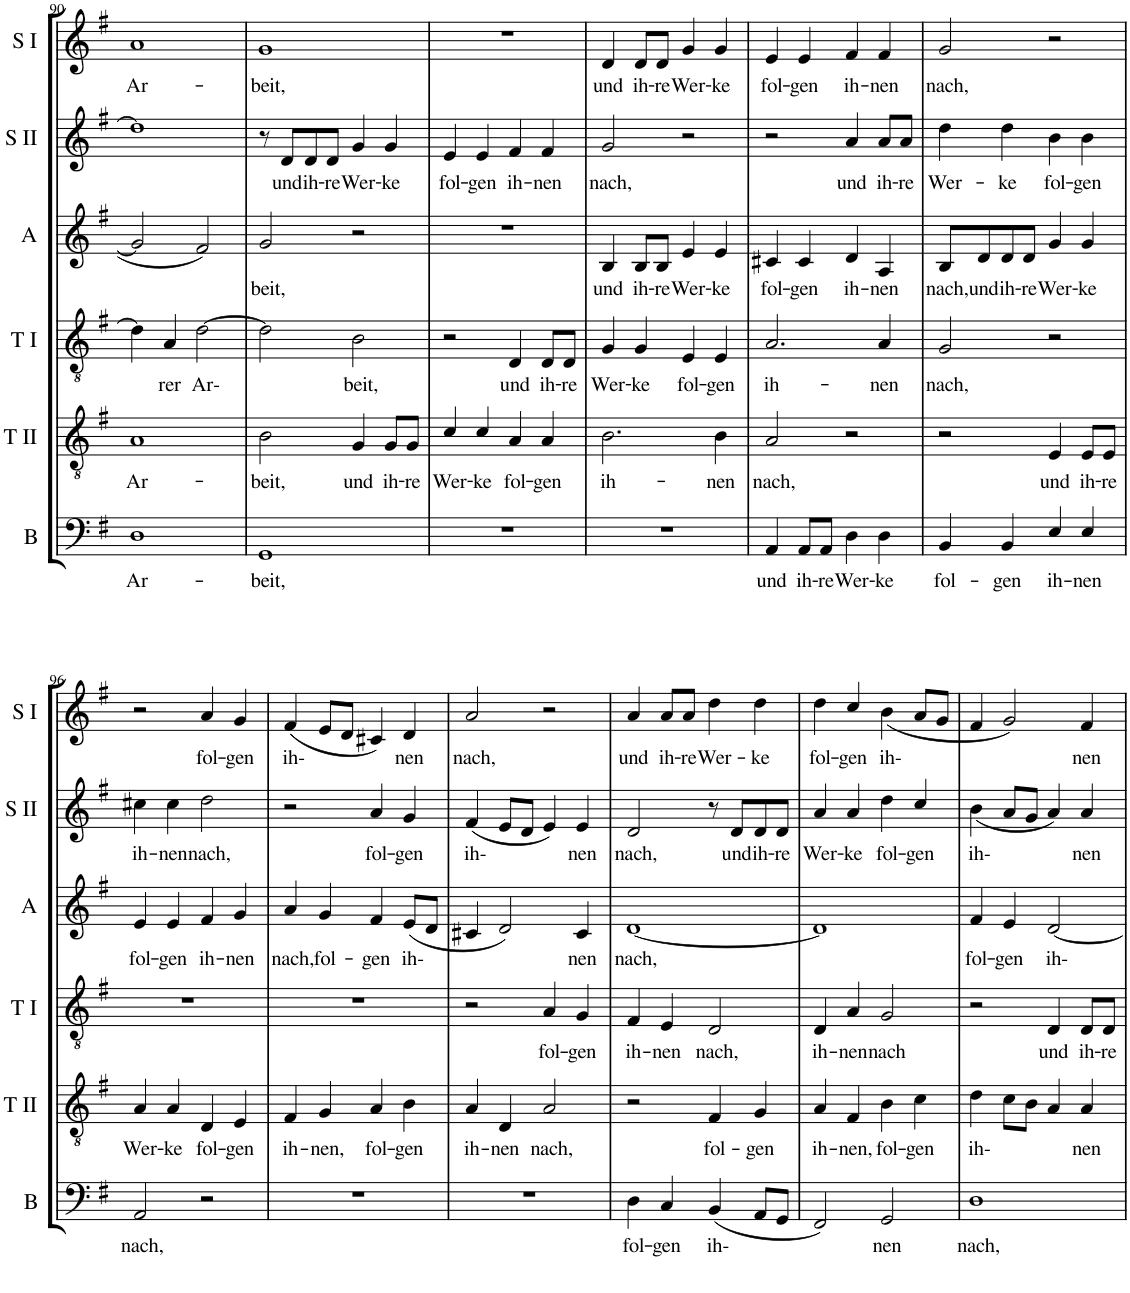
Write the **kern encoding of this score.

**kern	**text	**kern	**text	**kern	**text	**kern	**text	**kern	**text	**kern	**text
*part6	*part6	*part5	*part5	*part4	*part4	*part3	*part3	*part2	*part2	*part1	*part1
*staff6	*staff6	*staff5	*staff5	*staff4	*staff4	*staff3	*staff3	*staff2	*staff2	*staff1	*staff1
*I"Bass	*	*I"Tenor II	*	*I"Tenor I	*	*I"Alto	*	*I"Soprano II	*	*I"Soprano I	*
*I'B	*	*I'T II	*	*I'T I	*	*I'A	*	*I'S II	*	*I'S I	*
!!LO:PB:g=z
*clefF4	*	*clefGv2	*	*clefGv2	*	*clefG2	*	*clefG2	*	*clefG2	*
*k[f#]	*	*k[f#]	*	*k[f#]	*	*k[f#]	*	*k[f#]	*	*k[f#]	*
*G:	*	*G:	*	*G:	*	*G:	*	*G:	*	*G:	*
*M2/2	*	*M2/2	*	*M2/2	*	*M2/2	*	*M2/2	*	*M2/2	*
*met(c|)	*	*met(c|)	*	*met(c|)	*	*met(c|)	*	*met(c|)	*	*met(c|)	*
=90	=90	=90	=90	=90	=90	=90	=90	=90	=90	=90	=90
!	!LO:LY:b	!	!LO:LY:b	!	!	!	!	!	!	!	!LO:LY:b
1D	Ar-	1A	Ar-	4d\]	.	2g/]	.	1dd]	.	1a	Ar-
!	!	!	!	!	!LO:LY:b	!	!	!	!	!	!
.	.	.	.	4A/	rer	.	.	.	.	.	.
!	!	!	!	!	!LO:LY:b	!	!	!	!	!	!
.	.	.	.	[2d\	Ar-	2f#/	.	.	.	.	.
=91	=91	=91	=91	=91	=91	=91	=91	=91	=91	=91	=91
!	!LO:LY:b	!	!LO:LY:b	!	!	!	!LO:LY:b	!	!	!	!LO:LY:b
1GG	-beit,	2B\	-beit,	2d\]	.	2g/	beit,	8r	.	1g	-beit,
!	!	!	!	!	!	!	!	!	!LO:LY:b	!	!
.	.	.	.	.	.	.	.	8d/L	und	.	.
!	!	!	!	!	!	!	!	!	!LO:LY:b	!	!
.	.	.	.	.	.	.	.	8d/	ih-	.	.
!	!	!	!	!	!	!	!	!	!LO:LY:b	!	!
.	.	.	.	.	.	.	.	8d/J	-re	.	.
!	!	!	!LO:LY:b	!	!LO:LY:b	!	!	!	!LO:LY:b	!	!
.	.	4G/	und	2B\	beit,	2r	.	4g/	Wer-	.	.
!	!	!	!LO:LY:b	!	!	!	!	!	!LO:LY:b	!	!
.	.	8G/L	ih-	.	.	.	.	4g/	-ke	.	.
!	!	!	!LO:LY:b	!	!	!	!	!	!	!	!
.	.	8G/J	-re	.	.	.	.	.	.	.	.
=92	=92	=92	=92	=92	=92	=92	=92	=92	=92	=92	=92
!	!	!	!LO:LY:b	!	!	!	!	!	!LO:LY:b	!	!
1r	.	4c/	Wer-	2r	.	1r	.	4e/	fol-	1r	.
!	!	!	!LO:LY:b	!	!	!	!	!	!LO:LY:b	!	!
.	.	4c/	-ke	.	.	.	.	4e/	-gen	.	.
!	!	!	!LO:LY:b	!	!LO:LY:b	!	!	!	!LO:LY:b	!	!
.	.	4A/	fol-	4D/	und	.	.	4f#/	ih-	.	.
!	!	!	!LO:LY:b	!	!LO:LY:b	!	!	!	!LO:LY:b	!	!
.	.	4A/	-gen	8D/L	ih-	.	.	4f#/	-nen	.	.
!	!	!	!	!	!LO:LY:b	!	!	!	!	!	!
.	.	.	.	8D/J	-re	.	.	.	.	.	.
=93	=93	=93	=93	=93	=93	=93	=93	=93	=93	=93	=93
!	!	!	!LO:LY:b	!	!LO:LY:b	!	!LO:LY:b	!	!LO:LY:b	!	!LO:LY:b
1r	.	2.B\	ih-	4G/	Wer-	4B/	und	2g/	nach,	4d/	und
!	!	!	!	!	!LO:LY:b	!	!LO:LY:b	!	!	!	!LO:LY:b
.	.	.	.	4G/	-ke	8B/L	ih-	.	.	8d/L	ih-
!	!	!	!	!	!	!	!LO:LY:b	!	!	!	!LO:LY:b
.	.	.	.	.	.	8B/J	-re	.	.	8d/J	-re
!	!	!	!	!	!LO:LY:b	!	!LO:LY:b	!	!	!	!LO:LY:b
.	.	.	.	4E/	fol-	4e/	Wer-	2r	.	4g/	Wer-
!	!	!	!LO:LY:b	!	!LO:LY:b	!	!LO:LY:b	!	!	!	!LO:LY:b
.	.	4B\	-nen	4E/	-gen	4e/	-ke	.	.	4g/	-ke
=94	=94	=94	=94	=94	=94	=94	=94	=94	=94	=94	=94
!	!LO:LY:b	!	!LO:LY:b	!	!LO:LY:b	!	!LO:LY:b	!	!	!	!LO:LY:b
4AA/	und	2A/	nach,	2.A/	ih-	4c#X/	fol-	2r	.	4e/	fol-
!	!LO:LY:b	!	!	!	!	!	!LO:LY:b	!	!	!	!LO:LY:b
8AA/L	ih-	.	.	.	.	4c#/	-gen	.	.	4e/	-gen
!	!LO:LY:b	!	!	!	!	!	!	!	!	!	!
8AA/J	-re	.	.	.	.	.	.	.	.	.	.
!	!LO:LY:b	!	!	!	!	!	!LO:LY:b	!	!LO:LY:b	!	!LO:LY:b
4D\	Wer-	2r	.	.	.	4d/	ih-	4a/	und	4f#/	ih-
!	!LO:LY:b	!	!	!	!LO:LY:b	!	!LO:LY:b	!	!LO:LY:b	!	!LO:LY:b
4D\	-ke	.	.	4A/	-nen	4A/	-nen	8a/L	ih-	4f#/	-nen
!	!	!	!	!	!	!	!	!	!LO:LY:b	!	!
.	.	.	.	.	.	.	.	8a/J	-re	.	.
=95	=95	=95	=95	=95	=95	=95	=95	=95	=95	=95	=95
!	!LO:LY:b	!	!	!	!LO:LY:b	!	!LO:LY:b	!	!LO:LY:b	!	!LO:LY:b
4BB/	fol-	2r	.	2G/	nach,	8B/L	nach,	4dd\	Wer-	2g/	nach,
!	!	!	!	!	!	!	!LO:LY:b	!	!	!	!
.	.	.	.	.	.	8d/	und	.	.	.	.
!	!LO:LY:b	!	!	!	!	!	!LO:LY:b	!	!LO:LY:b	!	!
4BB/	-gen	.	.	.	.	8d/	ih-	4dd\	-ke	.	.
!	!	!	!	!	!	!	!LO:LY:b	!	!	!	!
.	.	.	.	.	.	8d/J	-re	.	.	.	.
!	!LO:LY:b	!	!LO:LY:b	!	!	!	!LO:LY:b	!	!LO:LY:b	!	!
4E/	ih-	4E/	und	2r	.	4g/	Wer-	4b\	fol-	2r	.
!	!LO:LY:b	!	!LO:LY:b	!	!	!	!LO:LY:b	!	!LO:LY:b	!	!
4E/	-nen	8E/L	ih-	.	.	4g/	-ke	4b\	-gen	.	.
!	!	!	!LO:LY:b	!	!	!	!	!	!	!	!
.	.	8E/J	-re	.	.	.	.	.	.	.	.
!!LO:LB:g=z
=96	=96	=96	=96	=96	=96	=96	=96	=96	=96	=96	=96
!	!LO:LY:b	!	!LO:LY:b	!	!	!	!LO:LY:b	!	!LO:LY:b	!	!
2AA/	nach,	4A/	Wer-	1r	.	4e/	fol-	4cc#X\	ih-	2r	.
!	!	!	!LO:LY:b	!	!	!	!LO:LY:b	!	!LO:LY:b	!	!
.	.	4A/	-ke	.	.	4e/	-gen	4cc#\	-nen	.	.
!	!	!	!LO:LY:b	!	!	!	!LO:LY:b	!	!LO:LY:b	!	!LO:LY:b
2r	.	4D/	fol-	.	.	4f#/	ih-	2dd\	nach,	4a/	fol-
!	!	!	!LO:LY:b	!	!	!	!LO:LY:b	!	!	!	!LO:LY:b
.	.	4E/	-gen	.	.	4g/	-nen	.	.	4g/	-gen
=97	=97	=97	=97	=97	=97	=97	=97	=97	=97	=97	=97
!	!	!	!LO:LY:b	!	!	!	!LO:LY:b	!	!	!	!LO:LY:b
1r	.	4F#/	ih-	1r	.	4a/	nach,	2r	.	(<4f#/	ih-
!	!	!	!LO:LY:b	!	!	!	!LO:LY:b	!	!	!	!
.	.	4G/	-nen,	.	.	4g/	fol-	.	.	8e/L	.
.	.	.	.	.	.	.	.	.	.	8d/J	.
!	!	!	!LO:LY:b	!	!	!	!LO:LY:b	!	!LO:LY:b	!	!
.	.	4A/	fol-	.	.	4f#/	-gen	4a/	fol-	4c#X/)	.
!	!	!	!LO:LY:b	!	!	!	!LO:LY:b	!	!LO:LY:b	!	!LO:LY:b
.	.	4B\	-gen	.	.	(<8e/L	ih-	4g/	-gen	4d/	nen
.	.	.	.	.	.	8d/J	.	.	.	.	.
=98	=98	=98	=98	=98	=98	=98	=98	=98	=98	=98	=98
!	!	!	!LO:LY:b	!	!	!	!	!	!LO:LY:b	!	!LO:LY:b
1r	.	4A/	ih-	2r	.	4c#X/	.	(<4f#/	ih-	2a/	nach,
!	!	!	!LO:LY:b	!	!	!	!	!	!	!	!
.	.	4D/	-nen	.	.	2d/)	.	8e/L	.	.	.
.	.	.	.	.	.	.	.	8d/J	.	.	.
!	!	!	!LO:LY:b	!	!LO:LY:b	!	!	!	!	!	!
.	.	2A/	nach,	4A/	fol-	.	.	4e/)	.	2r	.
!	!	!	!	!	!LO:LY:b	!	!LO:LY:b	!	!LO:LY:b	!	!
.	.	.	.	4G/	-gen	4c#/	nen	4e/	nen	.	.
=99	=99	=99	=99	=99	=99	=99	=99	=99	=99	=99	=99
!	!LO:LY:b	!	!	!	!LO:LY:b	!	!LO:LY:b	!	!LO:LY:b	!	!LO:LY:b
4D\	fol-	2r	.	4F#/	ih-	[1d	nach,	2d/	nach,	4a/	und
!	!LO:LY:b	!	!	!	!LO:LY:b	!	!	!	!	!	!LO:LY:b
4C/	-gen	.	.	4E/	-nen	.	.	.	.	8a/L	ih-
!	!	!	!	!	!	!	!	!	!	!	!LO:LY:b
.	.	.	.	.	.	.	.	.	.	8a/J	-re
!	!LO:LY:b	!	!LO:LY:b	!	!LO:LY:b	!	!	!	!	!	!LO:LY:b
(<4BB/	ih-	4F#/	fol-	2D/	nach,	.	.	8r	.	4dd\	Wer-
!	!	!	!	!	!	!	!	!	!LO:LY:b	!	!
.	.	.	.	.	.	.	.	8d/L	und	.	.
!	!	!	!LO:LY:b	!	!	!	!	!	!LO:LY:b	!	!LO:LY:b
8AA/L	.	4G/	-gen	.	.	.	.	8d/	ih-	4dd\	-ke
!	!	!	!	!	!	!	!	!	!LO:LY:b	!	!
8GG/J	.	.	.	.	.	.	.	8d/J	-re	.	.
=100	=100	=100	=100	=100	=100	=100	=100	=100	=100	=100	=100
!	!	!	!LO:LY:b	!	!LO:LY:b	!	!	!	!LO:LY:b	!	!LO:LY:b
2FF#/)	.	4A/	ih-	4D/	ih-	1d]	.	4a/	Wer-	4dd\	fol-
!	!	!	!LO:LY:b	!	!LO:LY:b	!	!	!	!LO:LY:b	!	!LO:LY:b
.	.	4F#/	-nen,	4A/	-nen	.	.	4a/	-ke	4cc/	-gen
!	!LO:LY:b	!	!LO:LY:b	!	!LO:LY:b	!	!	!	!LO:LY:b	!	!LO:LY:b
2GG/	nen	4B\	fol-	2G/	nach	.	.	4dd\	fol-	(<4b\	ih-
!	!	!	!LO:LY:b	!	!	!	!	!	!LO:LY:b	!	!
.	.	4c\	-gen	.	.	.	.	4cc/	-gen	8a/L	.
.	.	.	.	.	.	.	.	.	.	8g/J	.
=101	=101	=101	=101	=101	=101	=101	=101	=101	=101	=101	=101
!	!LO:LY:b	!	!LO:LY:b	!	!	!	!LO:LY:b	!	!LO:LY:b	!	!
1D	nach,	4d\	ih-	2r	.	4f#/	fol-	(<4b\	ih-	4f#/	.
!	!	!	!	!	!	!	!LO:LY:b	!	!	!	!
.	.	8c\L	.	.	.	4e/	-gen	8a/L	.	2g/)	.
.	.	8B\J	.	.	.	.	.	8g/J	.	.	.
!	!	!	!	!	!LO:LY:b	!	!LO:LY:b	!	!	!	!
.	.	4A/	.	4D/	und	[2d/	ih-	4a/)	.	.	.
!	!	!	!LO:LY:b	!	!LO:LY:b	!	!	!	!LO:LY:b	!	!LO:LY:b
.	.	4A/	nen	8D/L	ih-	.	.	4a/	nen	4f#/	nen
!	!	!	!	!	!LO:LY:b	!	!	!	!	!	!
.	.	.	.	8D/J	-re	.	.	.	.	.	.
=	=	=	=	=	=	=	=	=	=	=	=
*-	*-	*-	*-	*-	*-	*-	*-	*-	*-	*-	*-
